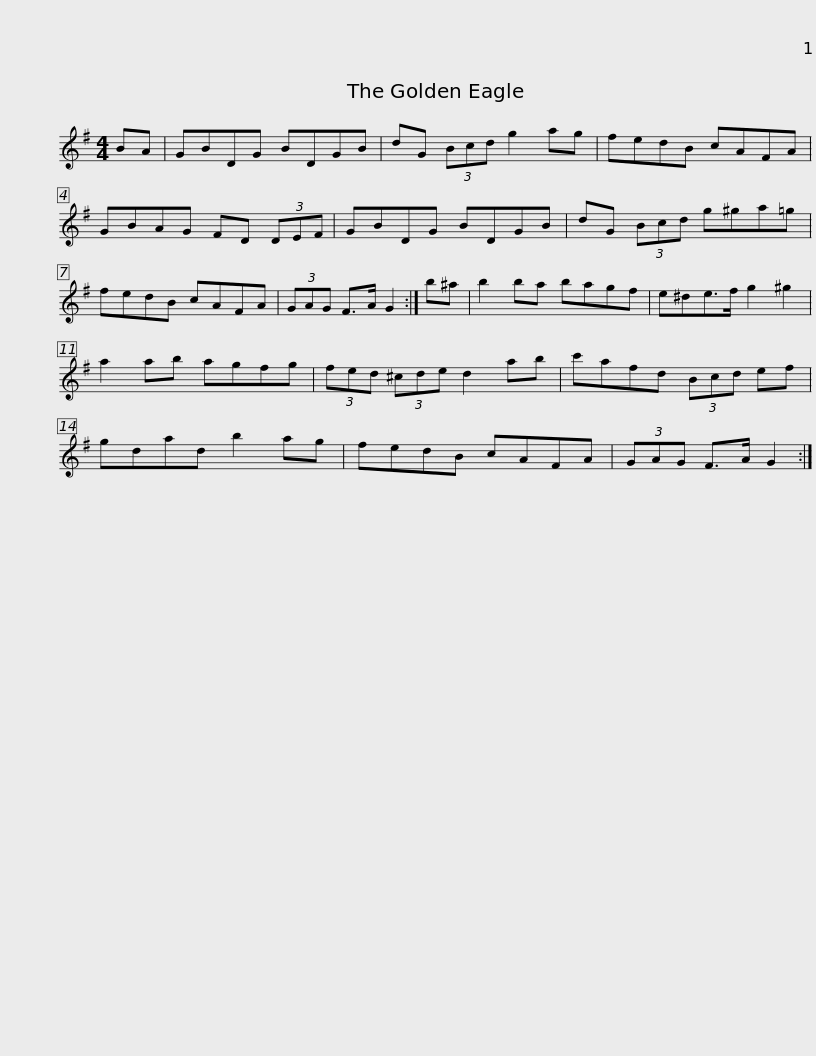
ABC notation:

X:1
L:1/8
M:4/4
I:linebreak $
K:G
V:1 treble
V:1
 BA | GBDG BDGB | dG (3Bcd g2 ag | fedB cAFA | GBAG FD (3DEF | %5
 GBDG BDGB |$ dG (3Bcd g^ga=g | fedB cAFA | (3GAG F>A G2 :| b^a | %10
 b2 ba bagf | e^de>f g2 ^g2 |$ a2 ab agfg | (3fed (3^cde d2 ab | c'afd (3Bcd ef | %15
 gdad b2 ag | fedB cAFA |$ (3GAG F>A G2 :| %18
